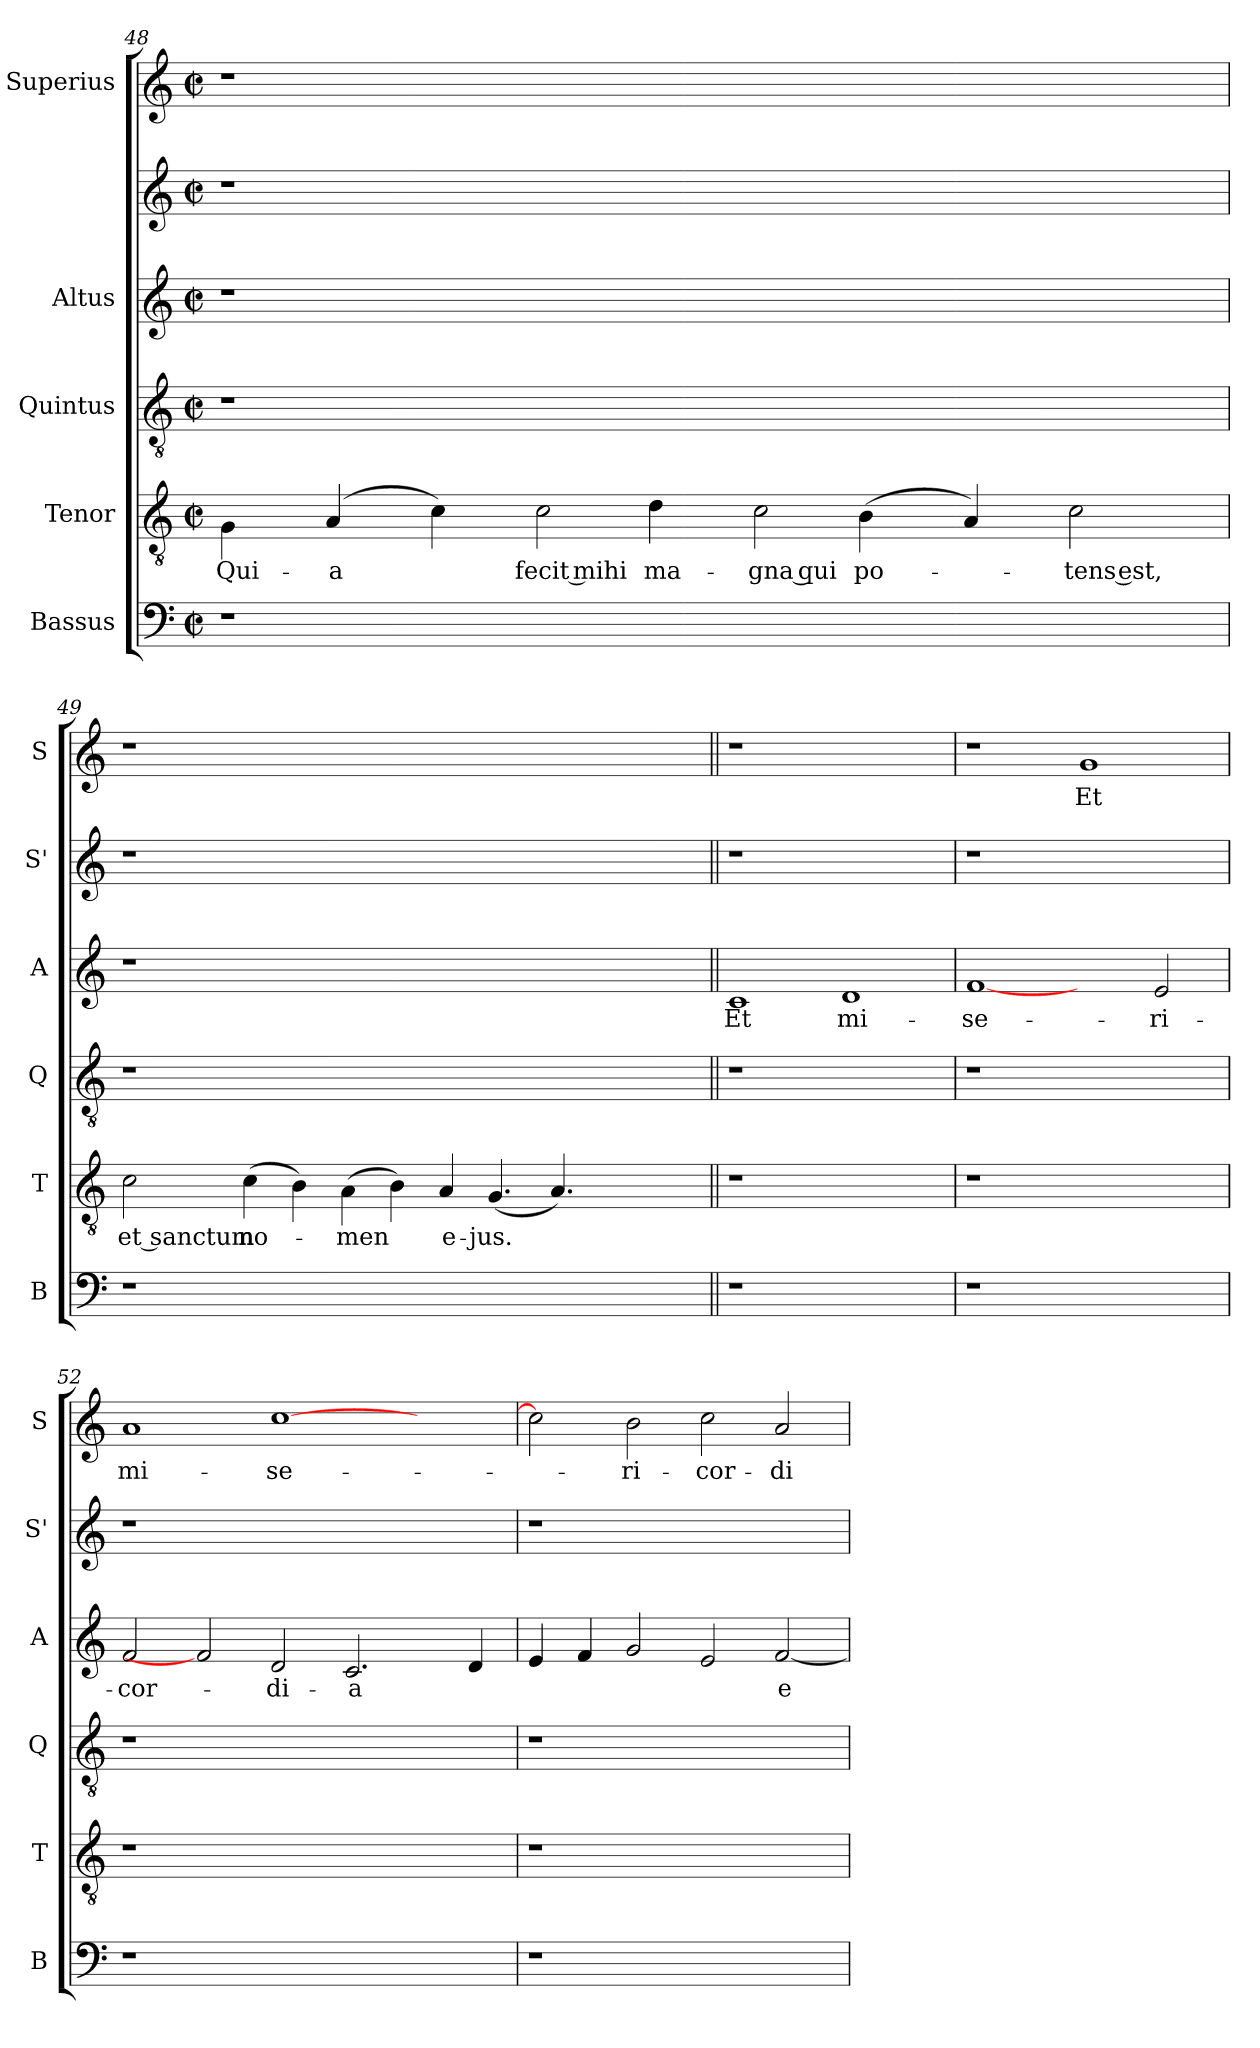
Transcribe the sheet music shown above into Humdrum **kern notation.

**kern	**kern	**text	**kern	**kern	**text	**kern	**kern	**text
*part6	*part5	*part5	*part4	*part3	*part3	*part2	*part1	*part1
*staff6	*staff5	*staff5	*staff4	*staff3	*staff3	*staff2	*staff1	*staff1
*I"Bassus	*I"Tenor	*	*I"Quintus	*I"Altus	*	*	*I"Superius	*
*I'B	*I'T	*	*I'Q	*I'A	*	*I'S'	*I'S	*
!!LO:LB:g=z
*clefF4	*clefGv2	*	*clefGv2	*clefG2	*	*clefG2	*clefG2	*
*k[]	*k[]	*	*k[]	*k[]	*	*k[]	*k[]	*
*C:	*C:	*	*C:	*C:	*	*C:	*C:	*
*M2/2	*M2/2	*	*M2/2	*M2/2	*	*M2/2	*M2/2	*
*met(c|)	*met(c|)	*	*met(c|)	*met(c|)	*	*met(c|)	*met(c|)	*
=48	=48	=48	=48	=48	=48	=48	=48	=48
!	!LO:N:head=solid	!LO:LY:b	!	!	!	!	!	!
1r	4G\	Qui-	1r	1r	.	1r	1r	.
!	!LO:N:head=solid	!LO:LY:b	!	!	!	!	!	!
.	(>4A/	-a	.	.	.	.	.	.
!	!LO:N:head=solid	!	!	!	!	!	!	!
.	4c\)	.	.	.	.	.	.	.
!	!LO:N:head=open	!LO:LY:b	!	!	!	!	!	!
.	4c\	fecit mihi	.	.	.	.	.	.
!	!LO:N:head=solid	!LO:LY:b	!	!	!	!	!	!
1.ryy	4d\	ma-	1.ryy	1.ryy	.	1.ryy	1.ryy	.
!	!LO:N:head=open	!LO:LY:b	!	!	!	!	!	!
.	4c\	-gna qui	.	.	.	.	.	.
!	!LO:N:head=solid	!LO:LY:b	!	!	!	!	!	!
.	(>4B\	po-	.	.	.	.	.	.
!	!LO:N:head=solid	!	!	!	!	!	!	!
.	4A/)	.	.	.	.	.	.	.
!	!LO:N:head=open	!LO:LY:b	!	!	!	!	!	!
.	2c\	-tens est,	.	.	.	.	.	.
=49	=49	=49	=49	=49	=49	=49	=49	=49
!	!LO:N:head=open	!LO:LY:b	!	!	!	!	!	!
1r	2c\	et sanctum	1r	1r	.	1r	1r	.
!	!LO:N:head=solid	!LO:LY:b	!	!	!	!	!	!
.	(>4c\	no-	.	.	.	.	.	.
!	!LO:N:head=solid	!	!	!	!	!	!	!
.	4B\)	.	.	.	.	.	.	.
!	!LO:N:head=solid	!LO:LY:b	!	!	!	!	!	!
0ryy	(>4A\	-men	0ryy	0ryy	.	0ryy	0ryy	.
!	!LO:N:head=solid	!	!	!	!	!	!	!
.	4B\)	.	.	.	.	.	.	.
!	!LO:N:head=solid	!LO:LY:b	!	!	!	!	!	!
.	4A/	e-	.	.	.	.	.	.
!	!LO:N:head=solid	!LO:LY:b	!	!	!	!	!	!
.	(<4.G/	-jus.	.	.	.	.	.	.
!	!LO:N:head=solid	!	!	!	!	!	!	!
.	4.A/)	.	.	.	.	.	.	.
.	4ryy	.	.	.	.	.	.	.
.	4ryy	.	.	.	.	.	.	.
!!LO:PB:g=z
=50||	=50||	=50||	=50||	=50||	=50||	=50||	=50||	=50||
!	!	!	!	!	!LO:LY:b	!	!	!
1r	1r	.	1r	1c	Et	1r	1r	.
!	!	!	!	!	!LO:LY:b	!	!	!
1ryy	1ryy	.	1ryy	1d	mi-	1ryy	1ryy	.
=51	=51	=51	=51	=51	=51	=51	=51	=51
!	!	!	!	!	!LO:LY:b	!	!	!
1r	1r	.	1r	[1f	-se-	1r	1r	.
!	!	!	!	!	!	!	!	!LO:LY:b
1ryy	1ryy	.	1ryy	2ryy	.	1ryy	1g	Et
!	!	!	!	!	!LO:LY:b	!	!	!
.	.	.	.	2e/	-ri-	.	.	.
=52	=52	=52	=52	=52	=52	=52	=52	=52
!	!	!	!	!	!LO:LY:b	!	!	!LO:LY:b
1r	1r	.	1r	2f/	-cor-	1r	1a	mi-
.	.	.	.	2f]	.	.	.	.
!	!	!	!	!	!LO:LY:b	!	!	!LO:LY:b
1.ryy	1.ryy	.	1.ryy	2d/	-di-	1.ryy	[1cc	-se-
!	!	!	!	!	!LO:LY:b	!	!	!
.	.	.	.	2.c/	-a	.	.	.
.	.	.	.	.	.	.	2ryy	.
.	.	.	.	4d/	.	.	.	.
=53	=53	=53	=53	=53	=53	=53	=53	=53
1r	1r	.	1r	4e/	.	1r	2cc\]	.
.	.	.	.	4f/	.	.	.	.
!	!	!	!	!	!	!	!	!LO:LY:b
.	.	.	.	2g/	.	.	2b\	-ri-
!	!	!	!	!	!	!	!	!LO:LY:b
1ryy	1ryy	.	1ryy	2e/	.	1ryy	2cc\	-cor-
!	!	!	!	!	!LO:LY:b	!	!	!LO:LY:b
.	.	.	.	[2f/	e-	.	2a/	-di-
=	=	=	=	=	=	=	=	=
*-	*-	*-	*-	*-	*-	*-	*-	*-
